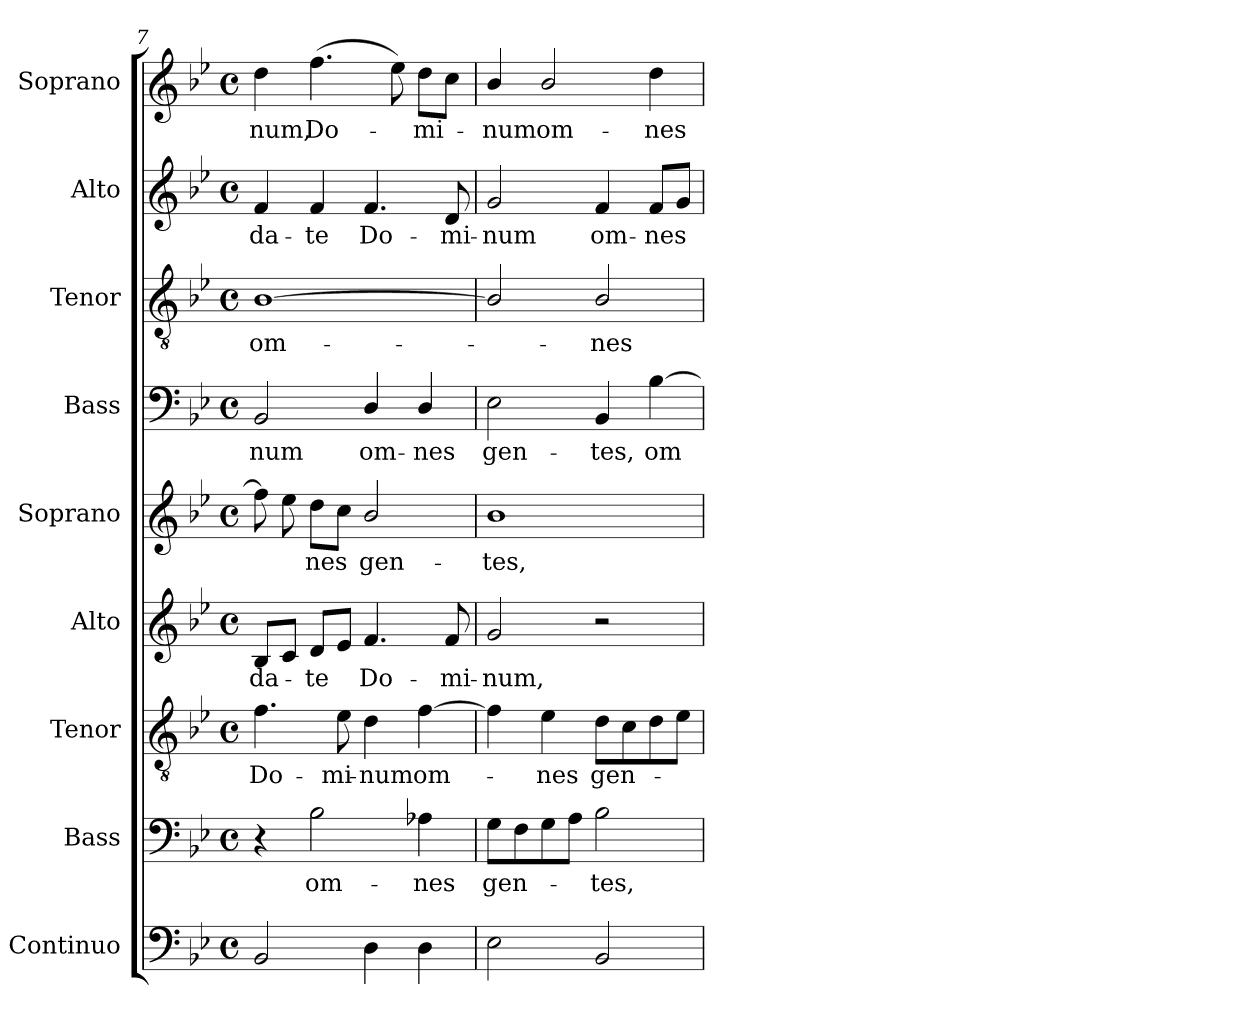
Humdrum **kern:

**kern	**kern	**text	**kern	**text	**kern	**text	**kern	**text	**kern	**text	**kern	**text	**kern	**text	**kern	**text
*part9	*part8	*part8	*part7	*part7	*part6	*part6	*part5	*part5	*part4	*part4	*part3	*part3	*part2	*part2	*part1	*part1
*staff9	*staff8	*staff8	*staff7	*staff7	*staff6	*staff6	*staff5	*staff5	*staff4	*staff4	*staff3	*staff3	*staff2	*staff2	*staff1	*staff1
*I"Continuo	*I"Bass	*	*I"Tenor	*	*I"Alto	*	*I"Soprano	*	*I"Bass	*	*I"Tenor	*	*I"Alto	*	*I"Soprano	*
*	*I'B.	*	*I'T.	*	*I'A.	*	*I'S.	*	*I'B.	*	*I'T.	*	*I'A.	*	*I'S.	*
*clefF4	*clefF4	*	*clefGv2	*	*clefG2	*	*clefG2	*	*clefF4	*	*clefGv2	*	*clefG2	*	*clefG2	*
*	*	*	*ITrd7c12	*	*	*	*	*	*	*	*ITrd7c12	*	*	*	*	*
*k[b-e-]	*k[b-e-]	*	*k[b-e-]	*	*k[b-e-]	*	*k[b-e-]	*	*k[b-e-]	*	*k[b-e-]	*	*k[b-e-]	*	*k[b-e-]	*
*B-:	*B-:	*	*B-:	*	*B-:	*	*B-:	*	*B-:	*	*B-:	*	*B-:	*	*B-:	*
*M4/4	*M4/4	*	*M4/4	*	*M4/4	*	*M4/4	*	*M4/4	*	*M4/4	*	*M4/4	*	*M4/4	*
*met(c)	*met(c)	*	*met(c)	*	*met(c)	*	*met(c)	*	*met(c)	*	*met(c)	*	*met(c)	*	*met(c)	*
=7	=7	=7	=7	=7	=7	=7	=7	=7	=7	=7	=7	=7	=7	=7	=7	=7
!	!	!	!	!LO:LY:b:color=#000000	!	!	!	!	!	!	!	!	!	!	!	!
!	!	!	!	!	!	!LO:LY:b:color=#000000	!	!	!	!	!	!	!	!	!	!
!	!	!	!	!	!	!	!	!	!	!LO:LY:b:color=#000000	!	!	!	!	!	!
!	!	!	!	!	!	!	!	!	!	!	!	!LO:LY:b:color=#000000	!	!	!	!
!	!	!	!	!	!	!	!	!	!	!	!	!	!	!LO:LY:b:color=#000000	!	!
!	!	!	!	!	!	!	!	!	!	!	!	!	!	!	!	!LO:LY:b:color=#000000
2BB-i/	4r	.	4.Fi\	Do-	8B-i/L	-da-	8ffi\]	.	2BB-i/	-num	[1BB-i	om-	4fi/	-da-	4ddi\	-num,
.	.	.	.	.	8ci/J	.	8ee-i\	.	.	.	.	.	.	.	.	.
!	!	!LO:LY:b:color=#000000	!	!	!	!	!	!	!	!	!	!	!	!	!	!
!	!	!	!	!	!	!LO:LY:b:color=#000000	!	!	!	!	!	!	!	!	!	!
!	!	!	!	!	!	!	!	!LO:LY:b:color=#000000	!	!	!	!	!	!	!	!
!	!	!	!	!	!	!	!	!	!	!	!	!	!	!LO:LY:b:color=#000000	!	!
!	!	!	!	!	!	!	!	!	!	!	!	!	!	!	!	!LO:LY:b:color=#000000
.	2B-i\	om-	.	.	8di/L	-te	8ddi\L	-nes	.	.	.	.	4fi/	-te	(4.ffi\	Do-
!	!	!	!	!LO:LY:b:color=#000000	!	!	!	!	!	!	!	!	!	!	!	!
.	.	.	8E-i\	-mi-	8e-i/J	.	8cci\J	.	.	.	.	.	.	.	.	.
!	!	!	!	!LO:LY:b:color=#000000	!	!	!	!	!	!	!	!	!	!	!	!
!	!	!	!	!	!	!LO:LY:b:color=#000000	!	!	!	!	!	!	!	!	!	!
!	!	!	!	!	!	!	!	!LO:LY:b:color=#000000	!	!	!	!	!	!	!	!
!	!	!	!	!	!	!	!	!	!	!LO:LY:b:color=#000000	!	!	!	!	!	!
!	!	!	!	!	!	!	!	!	!	!	!	!	!	!LO:LY:b:color=#000000	!	!
4Di\	.	.	4Di\	-num	4.fi/	Do-	2b-i/	gen-	4Di/	om-	.	.	4.fi/	Do-	.	.
.	.	.	.	.	.	.	.	.	.	.	.	.	.	.	8ee-i\)	.
!	!	!LO:LY:b:color=#000000	!	!	!	!	!	!	!	!	!	!	!	!	!	!
!	!	!	!	!LO:LY:b:color=#000000	!	!	!	!	!	!	!	!	!	!	!	!
!	!	!	!	!	!	!	!	!	!	!LO:LY:b:color=#000000	!	!	!	!	!	!
!	!	!	!	!	!	!	!	!	!	!	!	!	!	!	!	!LO:LY:b:color=#000000
4Di\	4A-Xi\	-nes	[4Fi\	om-	.	.	.	.	4Di/	-nes	.	.	.	.	8ddi\L	-mi-
!	!	!	!	!	!	!LO:LY:b:color=#000000	!	!	!	!	!	!	!	!	!	!
!	!	!	!	!	!	!	!	!	!	!	!	!	!	!LO:LY:b:color=#000000	!	!
.	.	.	.	.	8fi/	-mi-	.	.	.	.	.	.	8di/	-mi-	8cci\J	.
=8	=8	=8	=8	=8	=8	=8	=8	=8	=8	=8	=8	=8	=8	=8	=8	=8
!	!	!LO:LY:b:color=#000000	!	!	!	!	!	!	!	!	!	!	!	!	!	!
!	!	!	!	!	!	!LO:LY:b:color=#000000	!	!	!	!	!	!	!	!	!	!
!	!	!	!	!	!	!	!	!LO:LY:b:color=#000000	!	!	!	!	!	!	!	!
!	!	!	!	!	!	!	!	!	!	!LO:LY:b:color=#000000	!	!	!	!	!	!
!	!	!	!	!	!	!	!	!	!	!	!	!	!	!LO:LY:b:color=#000000	!	!
!	!	!	!	!	!	!	!	!	!	!	!	!	!	!	!	!LO:LY:b:color=#000000
2E-i\	8Gi\L	gen-	4Fi\]	.	2gi/	-num,	1b-i	-tes,	2E-i\	gen-	2BB-i/]	.	2gi/	-num	4b-i/	-num
.	8Fi\	.	.	.	.	.	.	.	.	.	.	.	.	.	.	.
!	!	!	!	!LO:LY:b:color=#000000	!	!	!	!	!	!	!	!	!	!	!	!
!	!	!	!	!	!	!	!	!	!	!	!	!	!	!	!	!LO:LY:b:color=#000000
.	8Gi\	.	4E-i\	-nes	.	.	.	.	.	.	.	.	.	.	2b-i/	om-
.	8Ai\J	.	.	.	.	.	.	.	.	.	.	.	.	.	.	.
!	!	!LO:LY:b:color=#000000	!	!	!	!	!	!	!	!	!	!	!	!	!	!
!	!	!	!	!LO:LY:b:color=#000000	!	!	!	!	!	!	!	!	!	!	!	!
!	!	!	!	!	!	!	!	!	!	!LO:LY:b:color=#000000	!	!	!	!	!	!
!	!	!	!	!	!	!	!	!	!	!	!	!LO:LY:b:color=#000000	!	!	!	!
!	!	!	!	!	!	!	!	!	!	!	!	!	!	!LO:LY:b:color=#000000	!	!
2BB-i/	2B-i\	-tes,	8Di\L	gen-	2r	.	.	.	4BB-i/	-tes,	2BB-i/	-nes	4fi/	om-	.	.
.	.	.	8Ci\	.	.	.	.	.	.	.	.	.	.	.	.	.
!	!	!	!	!	!	!	!	!	!	!LO:LY:b:color=#000000	!	!	!	!	!	!
!	!	!	!	!	!	!	!	!	!	!	!	!	!	!LO:LY:b:color=#000000	!	!
!	!	!	!	!	!	!	!	!	!	!	!	!	!	!	!	!LO:LY:b:color=#000000
.	.	.	8Di\	.	.	.	.	.	[4B-i\	om-	.	.	8fi/L	-nes	4ddi\	-nes
.	.	.	8E-i\J	.	.	.	.	.	.	.	.	.	8gi/J	.	.	.
=	=	=	=	=	=	=	=	=	=	=	=	=	=	=	=	=
*-	*-	*-	*-	*-	*-	*-	*-	*-	*-	*-	*-	*-	*-	*-	*-	*-
